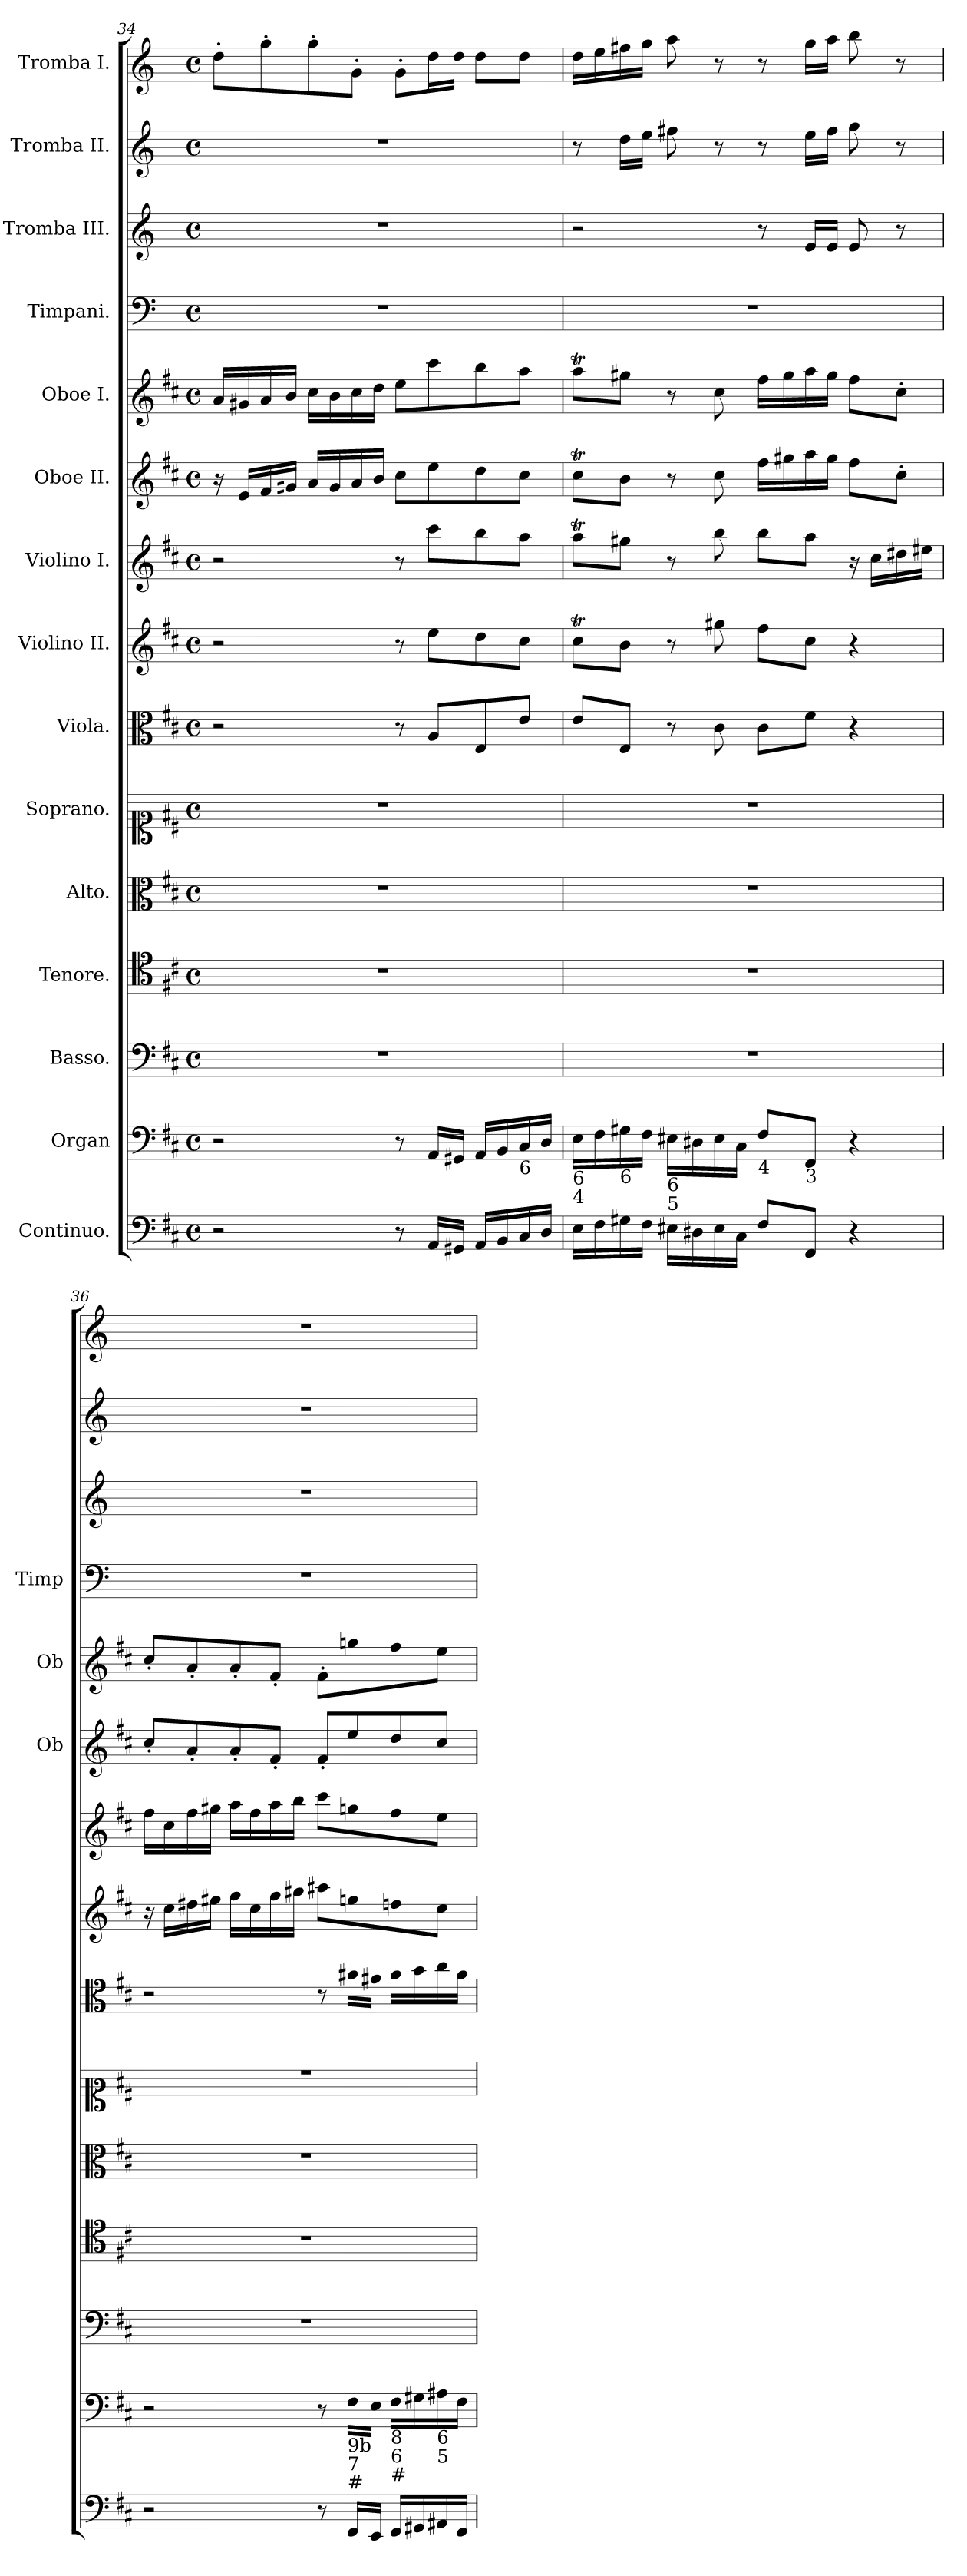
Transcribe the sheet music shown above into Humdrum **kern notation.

**kern	**kern	**kern	**kern	**kern	**kern	**kern	**kern	**kern	**kern	**kern	**kern	**kern	**kern	**kern
*part15	*part14	*part13	*part12	*part11	*part10	*part9	*part8	*part7	*part6	*part5	*part4	*part3	*part2	*part1
*staff15	*staff14	*staff13	*staff12	*staff11	*staff10	*staff9	*staff8	*staff7	*staff6	*staff5	*staff4	*staff3	*staff2	*staff1
*I"Continuo.	*I"Organ	*I"Basso.	*I"Tenore.	*I"Alto.	*I"Soprano.	*I"Viola.	*I"Violino II.	*I"Violino I.	*I"Oboe II.	*I"Oboe I.	*I"Timpani.	*I"Tromba III.	*I"Tromba II.	*I"Tromba I.
*	*	*	*	*	*	*	*	*	*I'Ob	*I'Ob	*I'Timp	*	*	*
*clefF4	*clefF4	*clefF4	*clefC4	*clefC3	*clefC1	*clefC3	*clefG2	*clefG2	*clefG2	*clefG2	*clefF4	*clefG2	*clefG2	*clefG2
*	*	*	*	*	*	*	*	*	*	*	*	*ITrd-1c-2	*ITrd-1c-2	*ITrd-1c-2
*k[f#c#]	*k[f#c#]	*k[f#c#]	*k[f#c#]	*k[f#c#]	*k[f#c#]	*k[f#c#]	*k[f#c#]	*k[f#c#]	*k[f#c#]	*k[f#c#]	*k[]	*k[f#c#]	*k[f#c#]	*k[f#c#]
*M4/4	*M4/4	*M4/4	*M4/4	*M4/4	*M4/4	*M4/4	*M4/4	*M4/4	*M4/4	*M4/4	*M4/4	*M4/4	*M4/4	*M4/4
*met(c)	*met(c)	*met(c)	*met(c)	*met(c)	*met(c)	*met(c)	*met(c)	*met(c)	*met(c)	*met(c)	*met(c)	*met(c)	*met(c)	*met(c)
=34	=34	=34	=34	=34	=34	=34	=34	=34	=34	=34	=34	=34	=34	=34
2r	2r	1r	1r	1r	1r	2r	2r	2r	16r	16a/LL	1r	1r	1r	8ee'\L
.	.	.	.	.	.	.	.	.	16e/LL	16g#X/	.	.	.	.
.	.	.	.	.	.	.	.	.	16f#/	16a/	.	.	.	8aa'\
.	.	.	.	.	.	.	.	.	16g#X/JJ	16b/JJ	.	.	.	.
.	.	.	.	.	.	.	.	.	16a/LL	16cc#\LL	.	.	.	8aa'\
.	.	.	.	.	.	.	.	.	16g#/	16b\	.	.	.	.
.	.	.	.	.	.	.	.	.	16a/	16cc#\	.	.	.	8a'\J
.	.	.	.	.	.	.	.	.	16b/JJ	16dd\JJ	.	.	.	.
8r	8r	.	.	.	.	8r	8r	8r	8cc#\L	8ee\L	.	.	.	8a'\L
16AA/LL	16AA/LL	.	.	.	.	8A/L	8ee\L	8ccc#\L	8ee\	8ccc#\	.	.	.	16ee\L
16GG#X/JJ	16GG#X/JJ	.	.	.	.	.	.	.	.	.	.	.	.	16ee\JJ
16AA/LL	16AA/LL	.	.	.	.	8E/	8dd\	8bb\	8dd\	8bb\	.	.	.	8ee\L
16BB/	16BB/	.	.	.	.	.	.	.	.	.	.	.	.	.
!	!LO:TX:b:t=6	!	!	!	!	!	!	!	!	!	!	!	!	!
16C#/	16C#/	.	.	.	.	8e/J	8cc#\J	8aa\J	8cc#\J	8aa\J	.	.	.	8ee\J
16D/JJ	16D/JJ	.	.	.	.	.	.	.	.	.	.	.	.	.
=35	=35	=35	=35	=35	=35	=35	=35	=35	=35	=35	=35	=35	=35	=35
!	!LO:TX:b:t=6	!	!	!	!	!	!	!	!	!	!	!	!	!
!	!LO:TX:b:t=4	!	!	!	!	!	!	!	!	!	!	!	!	!
16E\LL	16E\LL	1r	1r	1r	1r	8e\L	8cc#t\L	8aaT\L	8cc#t\L	8aaT\L	1r	2r	8r	16ee\LL
16F#\	16F#\	.	.	.	.	.	.	.	.	.	.	.	.	16ff#\
!	!LO:TX:b:t=6	!	!	!	!	!	!	!	!	!	!	!	!	!
16G#X\	16G#X\	.	.	.	.	8E/J	8b\J	8gg#X\J	8b\J	8gg#X\J	.	.	16ee\LL	16gg#X\
16F#\JJ	16F#\JJ	.	.	.	.	.	.	.	.	.	.	.	16ff#\JJ	16aa\JJ
!	!LO:TX:b:t=6	!	!	!	!	!	!	!	!	!	!	!	!	!
!	!LO:TX:b:t=5	!	!	!	!	!	!	!	!	!	!	!	!	!
16E#X\LL	16E#X\LL	.	.	.	.	8r	8r	8r	8r	8r	.	.	8gg#X\	8bb\
16D#X\	16D#X\	.	.	.	.	.	.	.	.	.	.	.	.	.
16E#\	16E#\	.	.	.	.	8c#\	8gg#X\	8bb\	8cc#\	8cc#\	.	.	8r	8r
16C#\JJ	16C#\JJ	.	.	.	.	.	.	.	.	.	.	.	.	.
!	!LO:TX:b:t=4	!	!	!	!	!	!	!	!	!	!	!	!	!
8F#\L	8F#\L	.	.	.	.	8c#\L	8ff#\L	8bb\L	16ff#\LL	16ff#\LL	.	8r	8r	8r
.	.	.	.	.	.	.	.	.	16gg#X\	16gg#\	.	.	.	.
!	!LO:TX:b:t=3	!	!	!	!	!	!	!	!	!	!	!	!	!
8FF#/J	8FF#/J	.	.	.	.	8f#\J	8cc#\J	8aa\J	16aa\	16aa\	.	16f#/LL	16ff#\LL	16aa\LL
.	.	.	.	.	.	.	.	.	16gg#\JJ	16gg#\JJ	.	16f#/JJ	16gg#\JJ	16bb\JJ
4r	4r	.	.	.	.	4r	4r	16r	8ff#\L	8ff#\L	.	8f#/	8aa\	8ccc#\
.	.	.	.	.	.	.	.	16cc#\LL	.	.	.	.	.	.
.	.	.	.	.	.	.	.	16dd#X\	8cc#'\J	8cc#'\J	.	8r	8r	8r
.	.	.	.	.	.	.	.	16ee#X\JJ	.	.	.	.	.	.
=36	=36	=36	=36	=36	=36	=36	=36	=36	=36	=36	=36	=36	=36	=36
2r	2r	1r	1r	1r	1r	2r	16r	16ff#\LL	8cc#'/L	8cc#'/L	1r	1r	1r	1r
.	.	.	.	.	.	.	16cc#\LL	16cc#\	.	.	.	.	.	.
.	.	.	.	.	.	.	16dd#X\	16ff#\	8a'/	8a'/	.	.	.	.
.	.	.	.	.	.	.	16ee#X\JJ	16gg#X\JJ	.	.	.	.	.	.
.	.	.	.	.	.	.	16ff#\LL	16aa\LL	8a'/	8a'/	.	.	.	.
.	.	.	.	.	.	.	16cc#\	16ff#\	.	.	.	.	.	.
.	.	.	.	.	.	.	16ff#\	16aa\	8f#'/J	8f#'/J	.	.	.	.
.	.	.	.	.	.	.	16gg#X\JJ	16bb\JJ	.	.	.	.	.	.
8r	8r	.	.	.	.	8r	8aa#X\L	8ccc#\L	8f#'/L	8f#'\L	.	.	.	.
!	!LO:TX:b:t=9b	!	!	!	!	!	!	!	!	!	!	!	!	!
!	!LO:TX:b:t=7	!	!	!	!	!	!	!	!	!	!	!	!	!
!	!LO:TX:b:t=#	!	!	!	!	!	!	!	!	!	!	!	!	!
16FF#/LL	16F#\LL	.	.	.	.	16a#X\LL	8een\	8ggn\	8ee/	8ggn\	.	.	.	.
16EE/JJ	16E\JJ	.	.	.	.	16g#X\JJ	.	.	.	.	.	.	.	.
!	!LO:TX:b:t=8	!	!	!	!	!	!	!	!	!	!	!	!	!
!	!LO:TX:b:t=6	!	!	!	!	!	!	!	!	!	!	!	!	!
!	!LO:TX:b:t=#	!	!	!	!	!	!	!	!	!	!	!	!	!
16FF#/LL	16F#\LL	.	.	.	.	16a#\LL	8ddn\	8ff#\	8dd/	8ff#\	.	.	.	.
16GG#X/	16G#X\	.	.	.	.	16b\	.	.	.	.	.	.	.	.
!	!LO:TX:b:t=6	!	!	!	!	!	!	!	!	!	!	!	!	!
!	!LO:TX:b:t=5	!	!	!	!	!	!	!	!	!	!	!	!	!
16AA#X/	16A#X\	.	.	.	.	16cc#\	8cc#\J	8ee\J	8cc#/J	8ee\J	.	.	.	.
16FF#/JJ	16F#\JJ	.	.	.	.	16a#\JJ	.	.	.	.	.	.	.	.
=	=	=	=	=	=	=	=	=	=	=	=	=	=	=
*-	*-	*-	*-	*-	*-	*-	*-	*-	*-	*-	*-	*-	*-	*-
